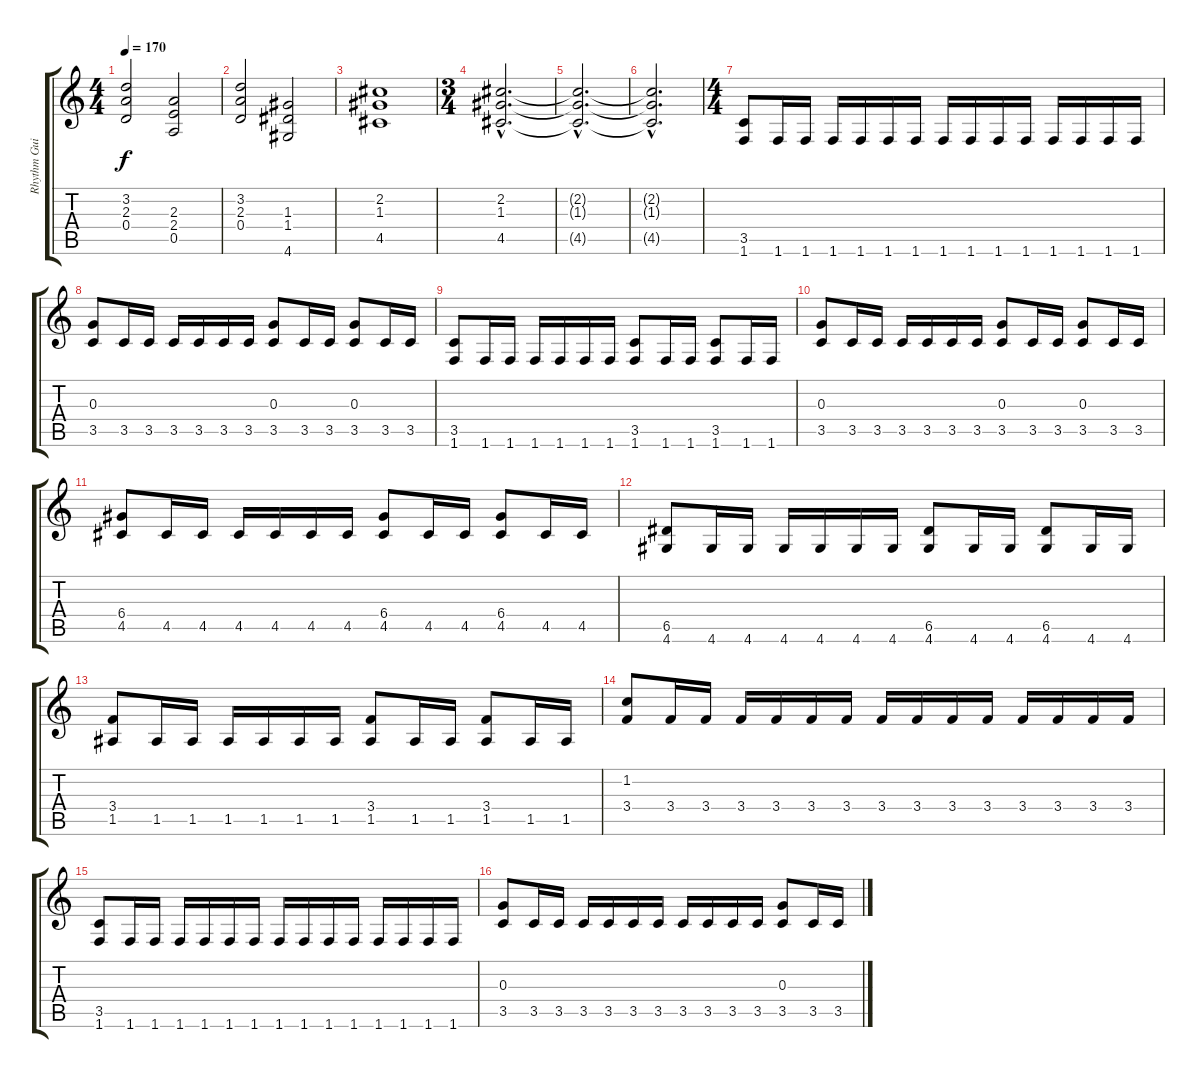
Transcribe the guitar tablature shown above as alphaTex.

\track ("Rhythm Guitar" "Rhythm Gui") {instrument distortionguitar}
\staff {score tabs}
\tuning (E4 B3 G3 D3 A2 E2) {hide}
\ts (4 4)
\tempo 170
\clef g2
\ks c
(3.2 2.3 0.4).2{dy f} (2.3 2.4 0.5).2 |
(3.2 2.3 0.4).2 (1.3 1.4 4.6).2 |
(2.2 1.3 4.5).1 |
\ts (3 4)
(2.2{hac} 1.3{hac} 4.5{hac}).2{d} |
(2.2{hac t} 1.3{hac t} 4.5{hac t}).2{d} |
(2.2{hac t} 1.3{hac t} 4.5{hac t}).2{d} |
\ts (4 4)
(3.5 1.6).8 1.6.16 1.6.16 1.6.16 1.6.16 1.6.16 1.6.16 1.6.16 1.6.16 1.6.16 1.6.16 1.6.16 1.6.16 1.6.16 1.6.16 |
(0.3 3.5).8 3.5.16 3.5.16 3.5.16 3.5.16 3.5.16 3.5.16 (0.3 3.5).8 3.5.16 3.5.16 (0.3 3.5).8 3.5.16 3.5.16 |
(3.5 1.6).8 1.6.16 1.6.16 1.6.16 1.6.16 1.6.16 1.6.16 (3.5 1.6).8 1.6.16 1.6.16 (3.5 1.6).8 1.6.16 1.6.16 |
(0.3 3.5).8 3.5.16 3.5.16 3.5.16 3.5.16 3.5.16 3.5.16 (0.3 3.5).8 3.5.16 3.5.16 (0.3 3.5).8 3.5.16 3.5.16 |
(6.4 4.5).8 4.5.16 4.5.16 4.5.16 4.5.16 4.5.16 4.5.16 (6.4 4.5).8 4.5.16 4.5.16 (6.4 4.5).8 4.5.16 4.5.16 |
(6.5 4.6).8 4.6.16 4.6.16 4.6.16 4.6.16 4.6.16 4.6.16 (6.5 4.6).8 4.6.16 4.6.16 (6.5 4.6).8 4.6.16 4.6.16 |
(3.4 1.5).8 1.5.16 1.5.16 1.5.16 1.5.16 1.5.16 1.5.16 (3.4 1.5).8 1.5.16 1.5.16 (3.4 1.5).8 1.5.16 1.5.16 |
(1.2 3.4).8 3.4.16 3.4.16 3.4.16 3.4.16 3.4.16 3.4.16 3.4.16 3.4.16 3.4.16 3.4.16 3.4.16 3.4.16 3.4.16 3.4.16 |
(3.5 1.6).8 1.6.16 1.6.16 1.6.16 1.6.16 1.6.16 1.6.16 1.6.16 1.6.16 1.6.16 1.6.16 1.6.16 1.6.16 1.6.16 1.6.16 |
(0.3 3.5).8 3.5.16 3.5.16 3.5.16 3.5.16 3.5.16 3.5.16 3.5.16 3.5.16 3.5.16 3.5.16 (0.3 3.5).8 3.5.16 3.5.16
